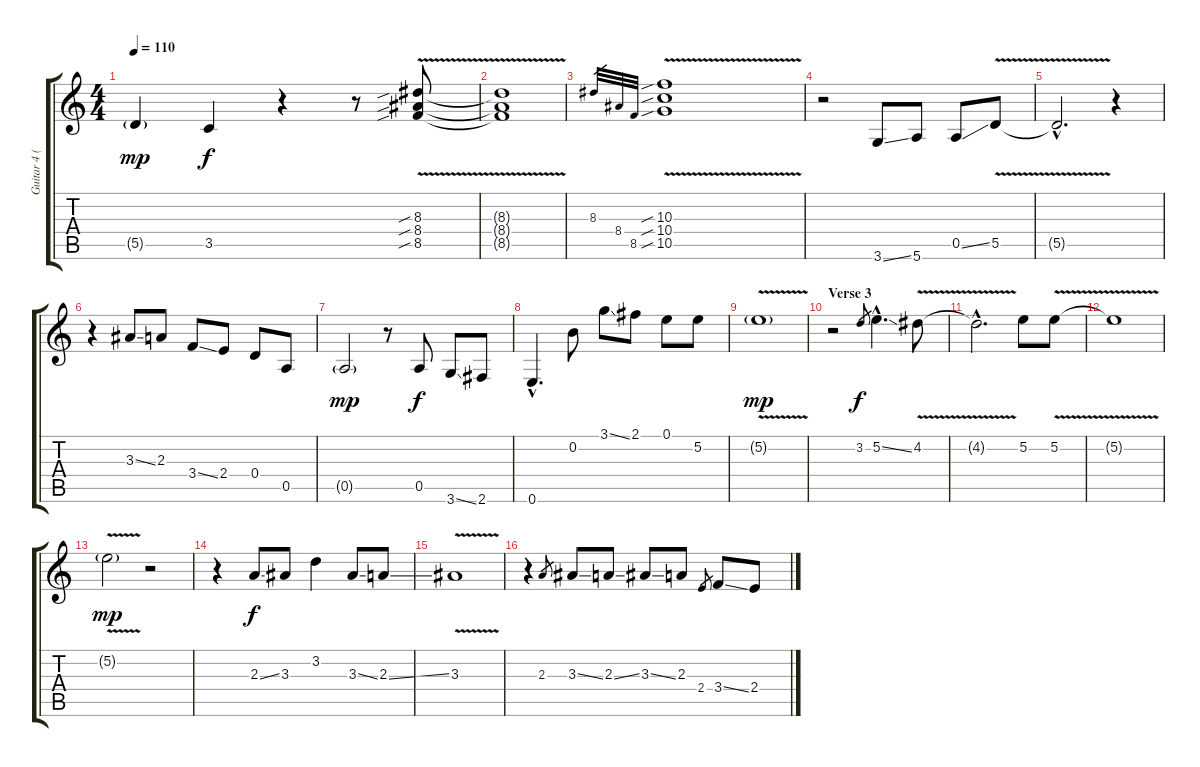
\track ("Guitar 4 (Lead Guitar - Use Slide!!)" "Guitar 4 (") {instrument distortionguitar}
\staff {score tabs}
\tuning (E4 B3 G3 D3 A2 E2) {hide}
\ts (4 4)
\tempo 110
\clef g2
\ks c
5.5{g}.4{dy mp} 3.5.4{dy f} r.4 r.8 (8.3{v sib} 8.4{sib} 8.5{sib}).8 |
(8.3{t} 8.4{t} 8.5{t}).1 |
8.3.32{gr} 8.4.32{gr} 8.5.32{gr} (10.3{v sib} 10.4{sib} 10.5{sib}).1 |
r.2 3.6{ss}.8 5.6.8 0.5{ss}.8 5.5{v}.8 |
5.5{hac t}.2{d} r.4 |
r.4 3.3{ss}.8 2.3.8 3.4{ss}.8 2.4.8 0.4.8 0.5.8 |
0.5{g}.2{dy mp} r.8 0.5.8{dy f} 3.6{ss}.8 2.6.8 |
0.6{hac}.4{d} 0.2.8 3.1{ss}.8 2.1.8 0.1.8 5.2.8 |
5.2{v g}.1{dy mp} |
\section ("" "Verse 3")
r.2 3.2.8{gr dy f} 5.2{ss hac}.4{d} 4.2{v}.8 |
4.2{hac t}.2{d} 5.2.8 5.2{v}.8 |
5.2{t}.1 |
5.2{v g}.2{dy mp} r.2 |
r.4 2.3{ss}.8{dy f} 3.3.8 3.2.4 3.3{ss}.8 2.3{ss}.8 |
3.3{v}.1 |
r.4 2.3.8{gr} 3.3{ss}.8 2.3{ss}.8 3.3{ss}.8 2.3.8 2.4.8{gr} 3.4{ss}.8 2.4.8
